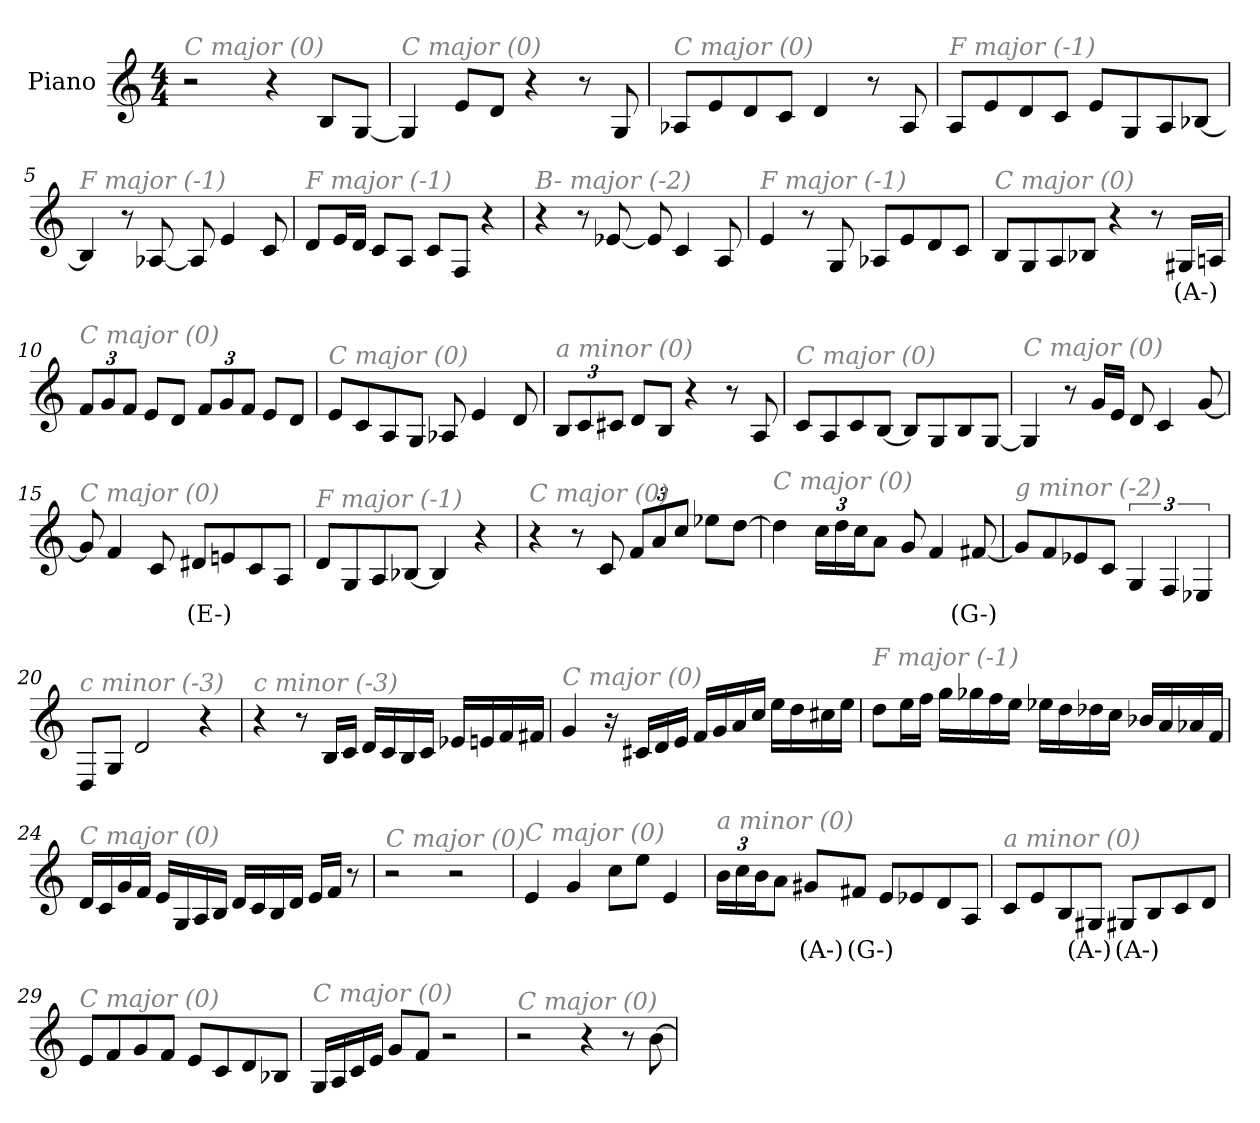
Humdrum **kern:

**kern	**text
*part1	*part1
*staff1	*staff1
*I"Piano	*
*I'Pno	*
*clefG2	*
*k[]	*
*M4/4	*
*MM192	*
=1	=1
!LO:TX:i:color=#808080:t=C major (0)	!
2r	.
4r	.
8B/L	.
[8G/J	.
=2	=2
!LO:TX:i:color=#808080:t=C major (0)	!
4G/]	.
8e/L	.
8d/J	.
4r	.
8r	.
8G/	.
=3	=3
!LO:TX:i:color=#808080:t=C major (0)	!
8A-X/L	.
8e/	.
8d/	.
8c/J	.
4d/	.
8r	.
8A-/	.
=4	=4
!LO:TX:i:color=#808080:t=F major (-1)	!
8A/L	.
8e/	.
8d/	.
8c/J	.
8e/L	.
8G/	.
8A/	.
[8B-X/J	.
!!LO:LB:g=z
=5	=5
!LO:TX:i:color=#808080:t=F major (-1)	!
4B-/]	.
8r	.
[8A-X/	.
8A-/]	.
4e/	.
8c/	.
=6	=6
!LO:TX:i:color=#808080:t=F major (-1)	!
8d/L	.
16e/L	.
16d/JJ	.
8c/L	.
8A/J	.
8c/L	.
8F/J	.
4r	.
=7	=7
!LO:TX:i:color=#808080:t=B- major (-2)	!
4r	.
8r	.
[8e-X/	.
8e-/]	.
4c/	.
8A/	.
=8	=8
!LO:TX:i:color=#808080:t=F major (-1)	!
4e/	.
8r	.
8G/	.
8A-X/L	.
8e/	.
8d/	.
8c/J	.
!!LO:LB:g=z
=9	=9
!LO:TX:i:color=#808080:t=C major (0)	!
8B/L	.
8G/	.
8A/	.
8B-X/J	.
4r	.
8r	.
16G#Xi/LL	(A-)
16An/JJ	.
=10	=10
*Xbrackettup	*
!LO:TX:i:color=#808080:t=C major (0)	!
12f/L	.
12g/	.
12f/J	.
8e/L	.
8d/J	.
12f/L	.
12g/	.
12f/J	.
8e/L	.
8d/J	.
=11	=11
!LO:TX:i:color=#808080:t=C major (0)	!
8e/L	.
8c/	.
8A/	.
8G/J	.
8A-X/	.
4e/	.
8d/	.
=12	=12
!LO:TX:i:color=#808080:t=a minor (0)	!
12B/L	.
12c/	.
12c#X/J	.
8d/L	.
8B/J	.
4r	.
8r	.
8A/	.
!!LO:LB:g=z
=13	=13
!LO:TX:i:color=#808080:t=C major (0)	!
8c/L	.
8A/	.
8c/	.
[8B/J	.
8B/L]	.
8G/	.
8B/	.
[8G/J	.
=14	=14
!LO:TX:i:color=#808080:t=C major (0)	!
4G/]	.
8r	.
16g/LL	.
16e/JJ	.
8d/	.
4c/	.
[8g/	.
=15	=15
!LO:TX:i:color=#808080:t=C major (0)	!
8g/]	.
4f/	.
8c/	.
8d#Xi/L	(E-)
8en/	.
8c/	.
8A/J	.
=16	=16
!LO:TX:i:color=#808080:t=F major (-1)	!
8d/L	.
8G/	.
8A/	.
[8B-X/J	.
4B-/]	.
4r	.
!!LO:LB:g=z
=17	=17
!LO:TX:i:color=#808080:t=C major (0)	!
4r	.
8r	.
8c/	.
12f/L	.
12a/	.
12cc/J	.
8ee-X\L	.
[8dd\J	.
=18	=18
!LO:TX:i:color=#808080:t=C major (0)	!
4dd\]	.
24cc\LL	.
24dd\	.
24cc\J	.
8a\J	.
8g/	.
4f/	.
[8f#Xi/	(G-)
=19	=19
!LO:TX:i:color=#808080:t=g minor (-2)	!
8g-/L]	.
8f/	.
8e-X/	.
8c/J	.
*brackettup	*
6G/	.
6F/	.
6E-X/	.
=20	=20
!LO:TX:i:color=#808080:t=c minor (-3)	!
8D/L	.
8G/J	.
2d/	.
4r	.
!!LO:LB:g=z
=21	=21
!LO:TX:i:color=#808080:t=c minor (-3)	!
4r	.
8r	.
16B/LL	.
16c/JJ	.
16d/LL	.
16c/	.
16B/	.
16c/JJ	.
16e-X/LL	.
16en/	.
16f/	.
16f#X/JJ	.
=22	=22
!LO:TX:i:color=#808080:t=C major (0)	!
4g/	.
16r	.
16c#X/LL	.
16d/	.
16e/JJ	.
16f/LL	.
16g/	.
16a/	.
16cc/JJ	.
16ee\LL	.
16dd\	.
16cc#X\	.
16ee\JJ	.
!!LO:LB:g=z
=23	=23
!LO:TX:i:color=#808080:t=F major (-1)	!
8dd\L	.
16ee\L	.
16ff\JJ	.
16gg\LL	.
16gg-X\	.
16ff\	.
16ee\JJ	.
16ee-X\LL	.
16dd\	.
16dd-X\	.
16cc\JJ	.
16b-X/LL	.
16a/	.
16a-X/	.
16f/JJ	.
=24	=24
!LO:TX:i:color=#808080:t=C major (0)	!
16d/LL	.
16c/	.
16g/	.
16f/JJ	.
16e/LL	.
16G/	.
16A/	.
16B/JJ	.
16d/LL	.
16c/	.
16B/	.
16d/JJ	.
16e/LL	.
16f/JJ	.
8r	.
=25	=25
!LO:TX:i:color=#808080:t=C major (0)	!
2r	.
2r	.
=26	=26
!LO:TX:i:color=#808080:t=C major (0)	!
4e/	.
4g/	.
8cc\L	.
8ee\J	.
4e/	.
!!LO:LB:g=z
=27	=27
*Xbrackettup	*
!LO:TX:i:color=#808080:t=a minor (0)	!
24b\LL	.
24cc\	.
24b\J	.
8a\J	.
8g#Xi/L	(A-)
8f#Xi/J	(G-)
8e/L	.
8e-X/	.
8d/	.
8A/J	.
=28	=28
!LO:TX:i:color=#808080:t=a minor (0)	!
8c/L	.
8e/	.
8B/	.
8G#Xi/J	(A-)
8G#Xi/L	(A-)
8B/	.
8c/	.
8d/J	.
=29	=29
!LO:TX:i:color=#808080:t=C major (0)	!
8e/L	.
8f/	.
8g/	.
8f/J	.
8e/L	.
8c/	.
8d/	.
8B-X/J	.
=30	=30
!LO:TX:i:color=#808080:t=C major (0)	!
16G/LL	.
16A/	.
16c/	.
16e/JJ	.
8g/L	.
8f/J	.
2r	.
!!LO:LB:g=z
=31	=31
!LO:TX:i:color=#808080:t=C major (0)	!
2r	.
4r	.
8r	.
[8b\	.
=	=
*-	*-
